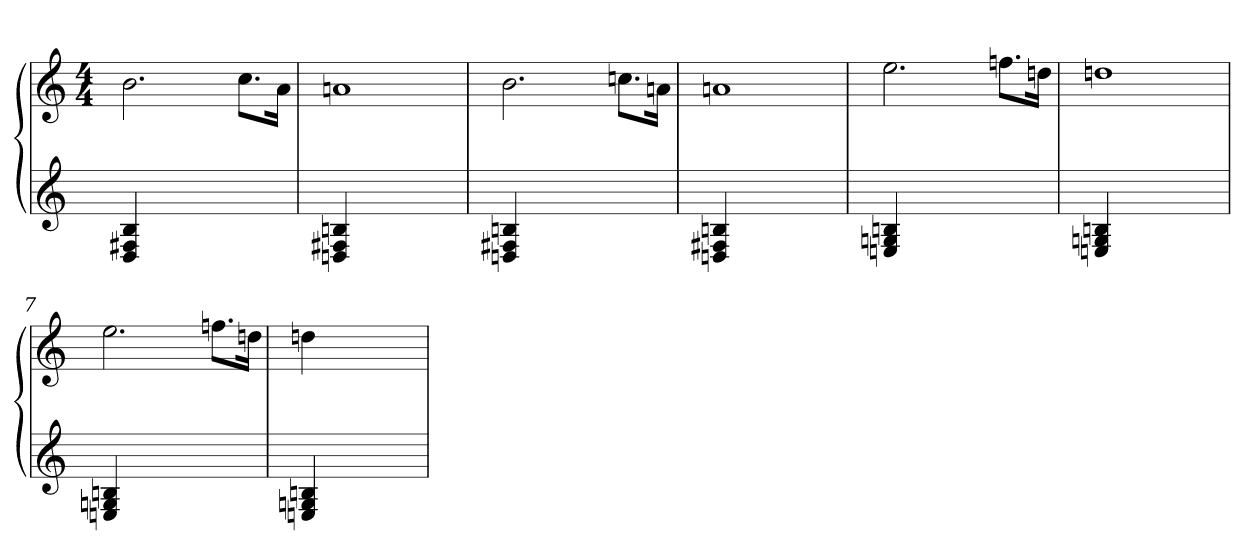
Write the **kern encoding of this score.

**kern	**kern
*part2	*part1
*staff2	*staff1
*	*M4/4
=1	=1
4B 4D 4F#X	2.b
2.ryy	.
.	8.ccL
.	16aJk
=2	=2
4Bn 4Dn 4F#X	1an
2.ryy	.
=3	=3
4Bn 4Dn 4F#X	2.b
2.ryy	.
.	8.ccnL
.	16anJk
=4	=4
4Bn 4Dn 4F#X	1an
2.ryy	.
=5	=5
4En 4Gn 4Bn	2.ee
2.ryy	.
.	8.ffnL
.	16ddnJk
=6	=6
4En 4Gn 4Bn	1ddn
2.ryy	.
=7	=7
4En 4Gn 4Bn	2.ee
2.ryy	.
.	8.ffnL
.	16ddnJk
=8	=8
4En 4Gn 4Bn	4ddn
2.ryy	2.ryy
=	=
*-	*-
